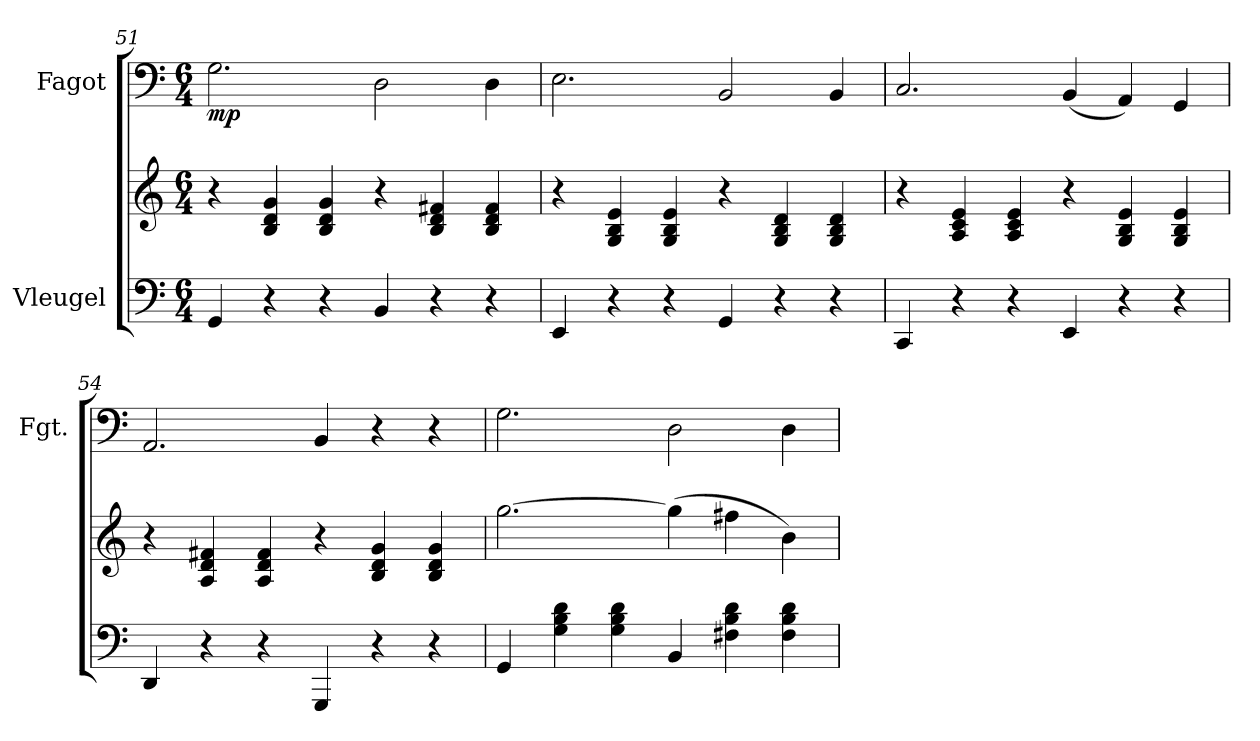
**kern	**kern	**kern	**dynam
*part2	*part2	*part1	*part1
*staff3	*staff2	*staff1	*staff1
*I"Vleugel	*	*I"Fagot	*
*	*	*I'Fgt.	*
!!LO:LB:g=z
*clefF4	*clefG2	*clefF4	*
*k[]	*k[]	*k[]	*
*M6/4	*M6/4	*M6/4	*
=51	=51	=51	=51
!	!	!	!LO:DY:b
4GG/	4r	2.G\	mp
4r	4B/ 4d/ 4g/	.	.
4r	4B/ 4d/ 4g/	.	.
4BB/	4r	2D\	.
4r	4B/ 4d/ 4f#X/	.	.
4r	4B/ 4d/ 4f#/	4D\	.
=52	=52	=52	=52
4EE/	4r	2.E\	.
4r	4G/ 4B/ 4e/	.	.
4r	4G/ 4B/ 4e/	.	.
4GG/	4r	2BB/	.
4r	4G/ 4B/ 4d/	.	.
4r	4G/ 4B/ 4d/	4BB/	.
=53	=53	=53	=53
4CC/	4r	2.C/	.
4r	4A/ 4c/ 4e/	.	.
4r	4A/ 4c/ 4e/	.	.
4EE/	4r	(4BB/	.
4r	4G/ 4B/ 4e/	4AA/)	.
4r	4G/ 4B/ 4e/	4GG/	.
=54	=54	=54	=54
4DD/	4r	2.AA/	.
4r	4A/ 4d/ 4f#X/	.	.
4r	4A/ 4d/ 4f#/	.	.
4GGG/	4r	4BB/	.
4r	4B/ 4d/ 4g/	4r	.
4r	4B/ 4d/ 4g/	4r	.
=55	=55	=55	=55
4GG/	[2.gg\	2.G\	.
4G\ 4B\ 4d\	.	.	.
4G\ 4B\ 4d\	.	.	.
4BB/	(4gg\]	2D\	.
4F#X\ 4B\ 4d\	4ff#X\	.	.
4F#\ 4B\ 4d\	4b\)	4D\	.
=	=	=	=
*-	*-	*-	*-
